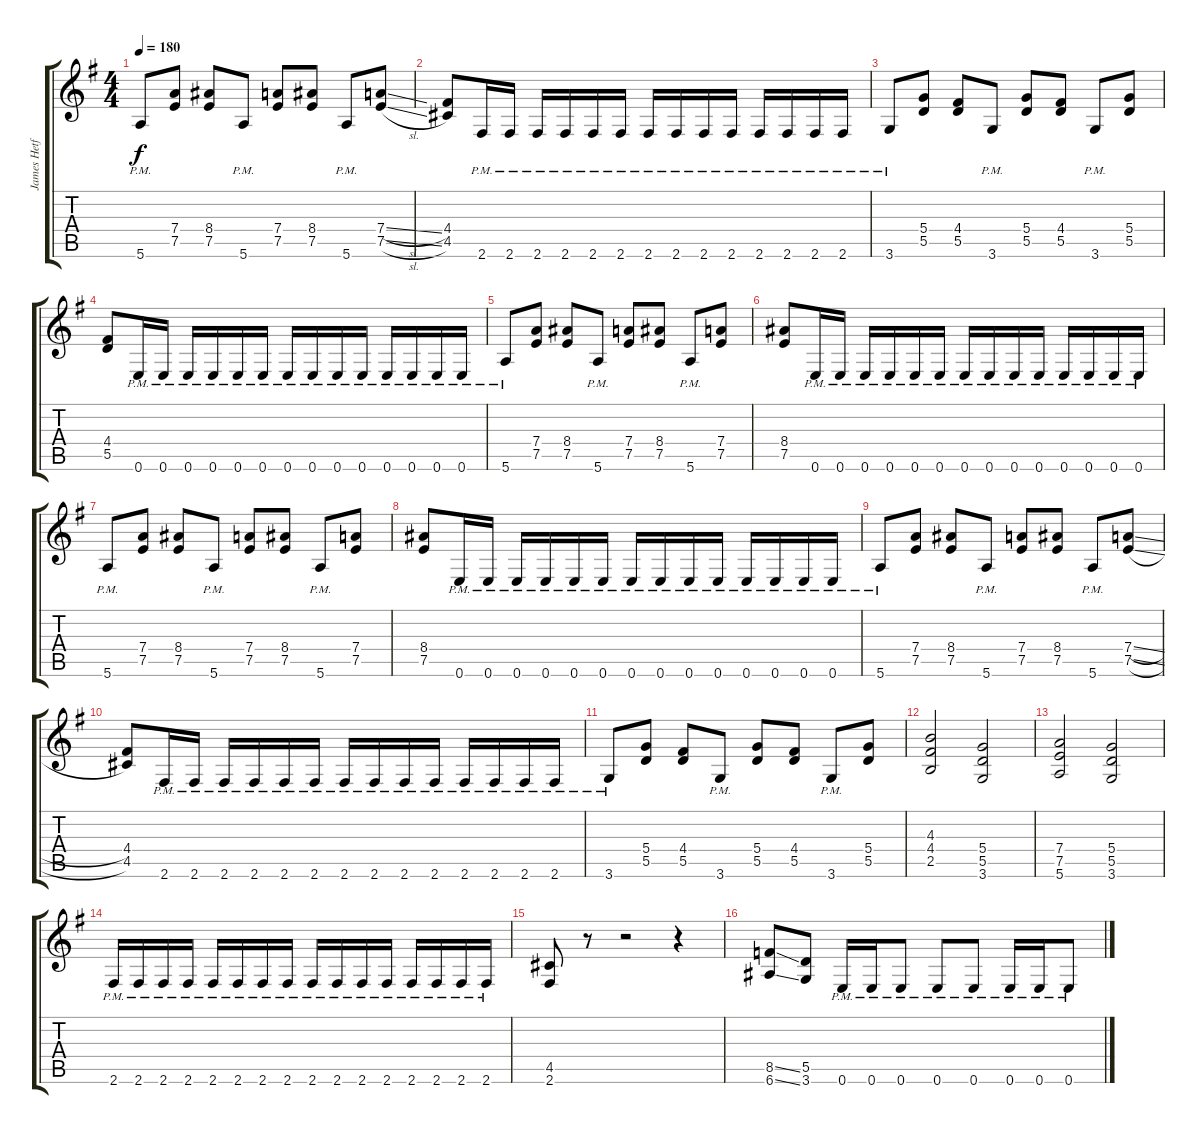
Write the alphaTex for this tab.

\track ("James Hetfield" "James Hetf") {solo instrument distortionguitar}
\staff {score tabs}
\tuning (E4 B3 G3 D3 A2 E2) {hide}
\ts (4 4)
\tempo 180
\clef g2
\ks eminor
5.6{pm}.8{dy f} (7.4 7.5).8 (8.4 7.5).8 5.6{pm}.8 (7.4 7.5).8 (8.4 7.5).8 5.6{pm}.8 (7.4{sl} 7.5{sl}).8 |
(4.4 4.5).8 2.6{pm}.16 2.6{pm}.16 2.6{pm}.16 2.6{pm}.16 2.6{pm}.16 2.6{pm}.16 2.6{pm}.16 2.6{pm}.16 2.6{pm}.16 2.6{pm}.16 2.6{pm}.16 2.6{pm}.16 2.6{pm}.16 2.6{pm}.16 |
3.6{pm}.8 (5.4 5.5).8 (4.4 5.5).8 3.6{pm}.8 (5.4 5.5).8 (4.4 5.5).8 3.6{pm}.8 (5.4 5.5).8 |
(4.4 5.5).8 0.6{pm}.16 0.6{pm}.16 0.6{pm}.16 0.6{pm}.16 0.6{pm}.16 0.6{pm}.16 0.6{pm}.16 0.6{pm}.16 0.6{pm}.16 0.6{pm}.16 0.6{pm}.16 0.6{pm}.16 0.6{pm}.16 0.6{pm}.16 |
5.6{pm}.8 (7.4 7.5).8 (8.4 7.5).8 5.6{pm}.8 (7.4 7.5).8 (8.4 7.5).8 5.6{pm}.8 (7.4 7.5).8 |
(8.4 7.5).8 0.6{pm}.16 0.6{pm}.16 0.6{pm}.16 0.6{pm}.16 0.6{pm}.16 0.6{pm}.16 0.6{pm}.16 0.6{pm}.16 0.6{pm}.16 0.6{pm}.16 0.6{pm}.16 0.6{pm}.16 0.6{pm}.16 0.6{pm}.16 |
5.6{pm}.8 (7.4 7.5).8 (8.4 7.5).8 5.6{pm}.8 (7.4 7.5).8 (8.4 7.5).8 5.6{pm}.8 (7.4 7.5).8 |
(8.4 7.5).8 0.6{pm}.16 0.6{pm}.16 0.6{pm}.16 0.6{pm}.16 0.6{pm}.16 0.6{pm}.16 0.6{pm}.16 0.6{pm}.16 0.6{pm}.16 0.6{pm}.16 0.6{pm}.16 0.6{pm}.16 0.6{pm}.16 0.6{pm}.16 |
5.6{pm}.8 (7.4 7.5).8 (8.4 7.5).8 5.6{pm}.8 (7.4 7.5).8 (8.4 7.5).8 5.6{pm}.8 (7.4{sl} 7.5{sl}).8 |
(4.4 4.5).8 2.6{pm}.16 2.6{pm}.16 2.6{pm}.16 2.6{pm}.16 2.6{pm}.16 2.6{pm}.16 2.6{pm}.16 2.6{pm}.16 2.6{pm}.16 2.6{pm}.16 2.6{pm}.16 2.6{pm}.16 2.6{pm}.16 2.6{pm}.16 |
3.6{pm}.8 (5.4 5.5).8 (4.4 5.5).8 3.6{pm}.8 (5.4 5.5).8 (4.4 5.5).8 3.6{pm}.8 (5.4 5.5).8 |
(4.3 4.4 2.5).2 (5.4 5.5 3.6).2 |
(7.4 7.5 5.6).2 (5.4 5.5 3.6).2 |
2.6{pm}.16 2.6{pm}.16 2.6{pm}.16 2.6{pm}.16 2.6{pm}.16 2.6{pm}.16 2.6{pm}.16 2.6{pm}.16 2.6{pm}.16 2.6{pm}.16 2.6{pm}.16 2.6{pm}.16 2.6{pm}.16 2.6{pm}.16 2.6{pm}.16 2.6{pm}.16 |
(4.5 2.6).8 r.8 r.2 r.4 |
(8.5{ss} 6.6{ss}).8 (5.5 3.6).8 0.6{pm}.16 0.6{pm}.16 0.6{pm}.8 0.6{pm}.8 0.6{pm}.8 0.6{pm}.16 0.6{pm}.16 0.6{pm}.8
